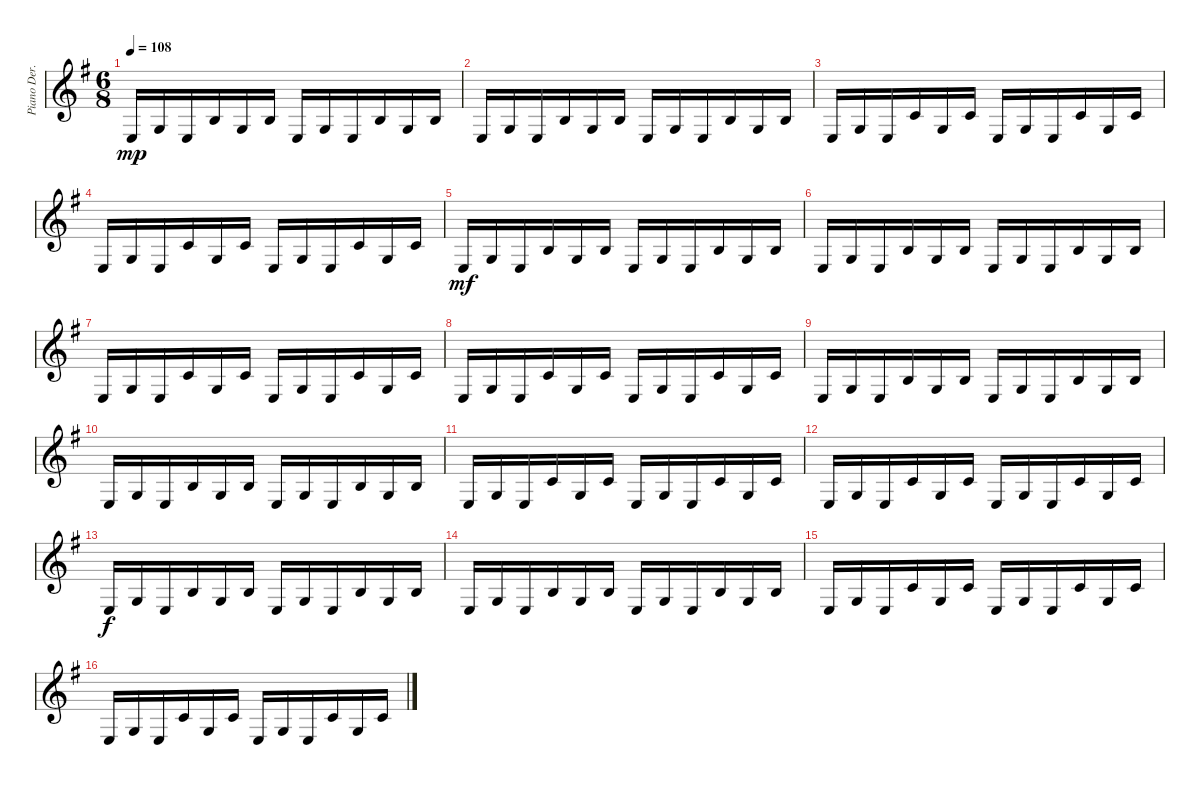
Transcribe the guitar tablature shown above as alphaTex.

\track ("Piano Der." "Piano Der.") {instrument acousticgrandpiano}
\staff {score}
\tuning (E4 B3 G3 D3 A2 E2) {hide}
\ts (6 8)
\tempo 108
\clef g2
\ks eminor
2.4.16{dy mp} 0.3.16 2.4.16 0.2.16 0.3.16 0.2.16 2.4.16 0.3.16 2.4.16 0.2.16 0.3.16 0.2.16 |
2.4.16 0.3.16 2.4.16 0.2.16 0.3.16 0.2.16 2.4.16 0.3.16 2.4.16 0.2.16 0.3.16 0.2.16 |
2.4.16 0.3.16 2.4.16 1.2.16 0.3.16 1.2.16 2.4.16 0.3.16 2.4.16 1.2.16 0.3.16 1.2.16 |
2.4.16 0.3.16 2.4.16 1.2.16 0.3.16 1.2.16 2.4.16 0.3.16 2.4.16 1.2.16 0.3.16 1.2.16 |
2.4.16{dy mf} 0.3.16 2.4.16 0.2.16 0.3.16 0.2.16 2.4.16 0.3.16 2.4.16 0.2.16 0.3.16 0.2.16 |
2.4.16 0.3.16 2.4.16 0.2.16 0.3.16 0.2.16 2.4.16 0.3.16 2.4.16 0.2.16 0.3.16 0.2.16 |
2.4.16 0.3.16 2.4.16 1.2.16 0.3.16 1.2.16 2.4.16 0.3.16 2.4.16 1.2.16 0.3.16 1.2.16 |
2.4.16 0.3.16 2.4.16 1.2.16 0.3.16 1.2.16 2.4.16 0.3.16 2.4.16 1.2.16 0.3.16 1.2.16 |
2.4.16 0.3.16 2.4.16 0.2.16 0.3.16 0.2.16 2.4.16 0.3.16 2.4.16 0.2.16 0.3.16 0.2.16 |
2.4.16 0.3.16 2.4.16 0.2.16 0.3.16 0.2.16 2.4.16 0.3.16 2.4.16 0.2.16 0.3.16 0.2.16 |
2.4.16 0.3.16 2.4.16 1.2.16 0.3.16 1.2.16 2.4.16 0.3.16 2.4.16 1.2.16 0.3.16 1.2.16 |
2.4.16 0.3.16 2.4.16 1.2.16 0.3.16 1.2.16 2.4.16 0.3.16 2.4.16 1.2.16 0.3.16 1.2.16 |
2.4.16{dy f} 0.3.16 2.4.16 0.2.16 0.3.16 0.2.16 2.4.16 0.3.16 2.4.16 0.2.16 0.3.16 0.2.16 |
2.4.16 0.3.16 2.4.16 0.2.16 0.3.16 0.2.16 2.4.16 0.3.16 2.4.16 0.2.16 0.3.16 0.2.16 |
2.4.16 0.3.16 2.4.16 1.2.16 0.3.16 1.2.16 2.4.16 0.3.16 2.4.16 1.2.16 0.3.16 1.2.16 |
2.4.16 0.3.16 2.4.16 1.2.16 0.3.16 1.2.16 2.4.16 0.3.16 2.4.16 1.2.16 0.3.16 1.2.16
